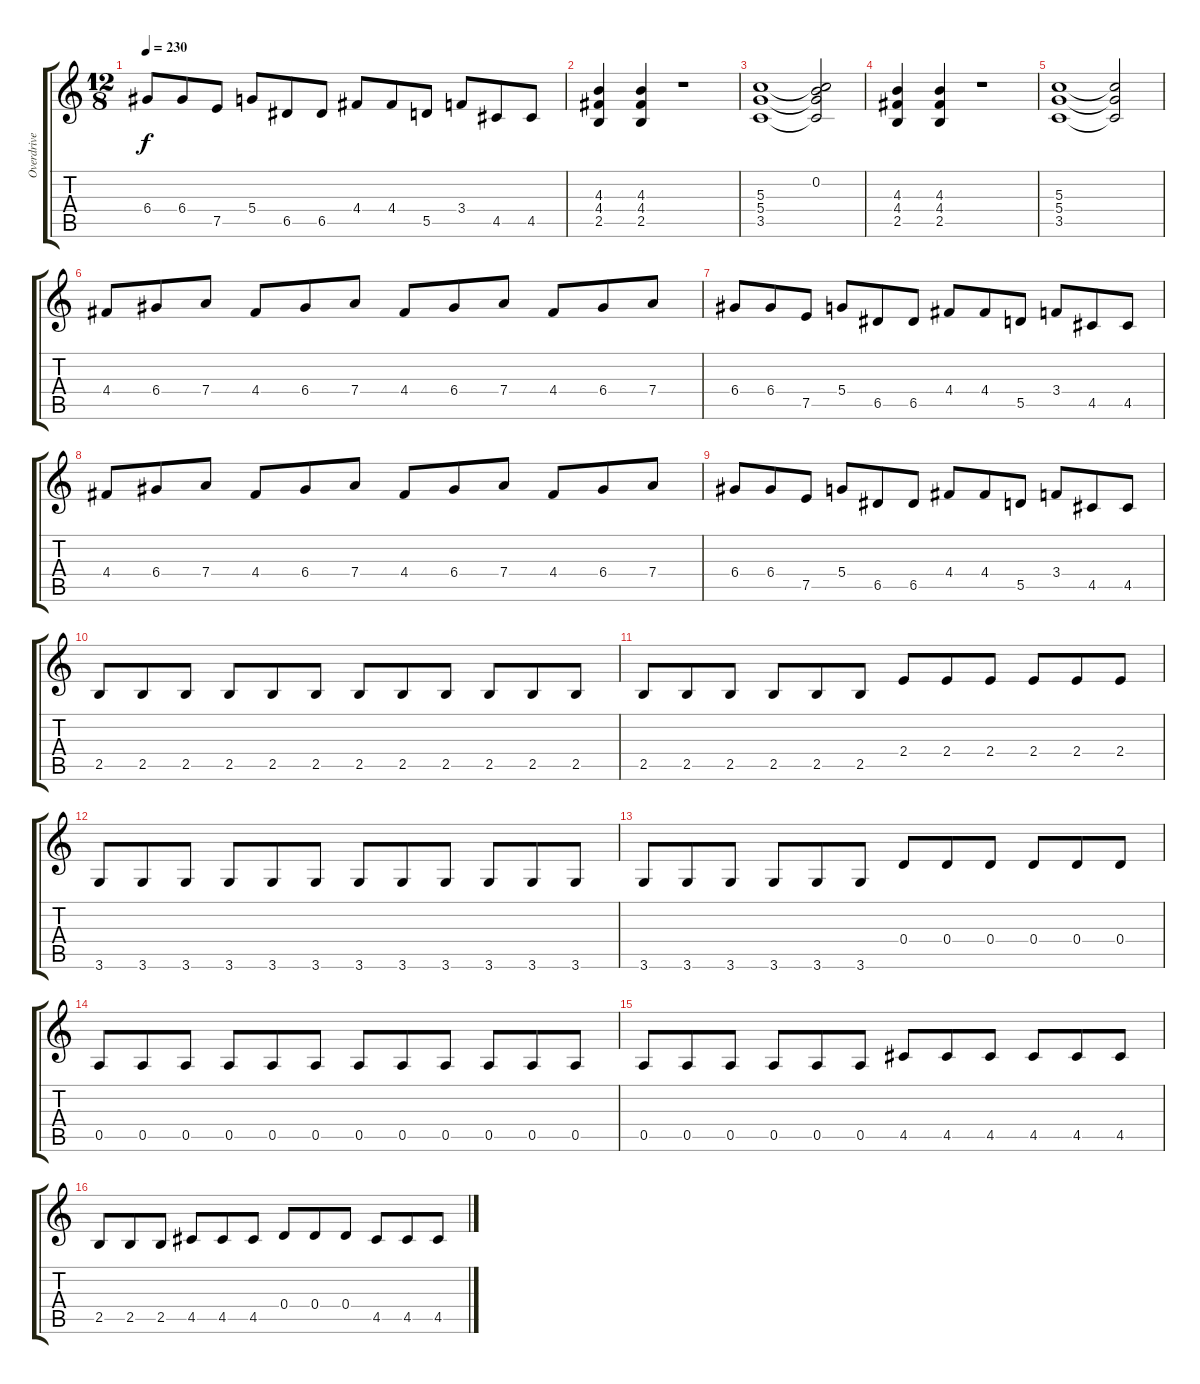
\track ("Overdrive" "Overdrive") {instrument overdrivenguitar}
\staff {score tabs}
\tuning (E4 B3 G3 D3 A2 E2) {hide}
\ts (12 8)
\tempo 230
\clef g2
\ks c
6.4.8{dy f} 6.4.8 7.5.8 5.4.8 6.5.8 6.5.8 4.4.8 4.4.8 5.5.8 3.4.8 4.5.8 4.5.8 |
(4.3 4.4 2.5).4 (4.3 4.4 2.5).4 r.1 |
(5.3 5.4 3.5).1 (0.2 5.3{t} 5.4{t} 3.5{t}).2 |
(4.3 4.4 2.5).4 (4.3 4.4 2.5).4 r.1 |
(5.3 5.4 3.5).1 (5.3{t} 5.4{t} 3.5{t}).2 |
4.4.8 6.4.8 7.4.8 4.4.8 6.4.8 7.4.8 4.4.8 6.4.8 7.4.8 4.4.8 6.4.8 7.4.8 |
6.4.8 6.4.8 7.5.8 5.4.8 6.5.8 6.5.8 4.4.8 4.4.8 5.5.8 3.4.8 4.5.8 4.5.8 |
4.4.8 6.4.8 7.4.8 4.4.8 6.4.8 7.4.8 4.4.8 6.4.8 7.4.8 4.4.8 6.4.8 7.4.8 |
6.4.8 6.4.8 7.5.8 5.4.8 6.5.8 6.5.8 4.4.8 4.4.8 5.5.8 3.4.8 4.5.8 4.5.8 |
2.5.8 2.5.8 2.5.8 2.5.8 2.5.8 2.5.8 2.5.8 2.5.8 2.5.8 2.5.8 2.5.8 2.5.8 |
2.5.8 2.5.8 2.5.8 2.5.8 2.5.8 2.5.8 2.4.8 2.4.8 2.4.8 2.4.8 2.4.8 2.4.8 |
3.6.8 3.6.8 3.6.8 3.6.8 3.6.8 3.6.8 3.6.8 3.6.8 3.6.8 3.6.8 3.6.8 3.6.8 |
3.6.8 3.6.8 3.6.8 3.6.8 3.6.8 3.6.8 0.4.8 0.4.8 0.4.8 0.4.8 0.4.8 0.4.8 |
0.5.8 0.5.8 0.5.8 0.5.8 0.5.8 0.5.8 0.5.8 0.5.8 0.5.8 0.5.8 0.5.8 0.5.8 |
0.5.8 0.5.8 0.5.8 0.5.8 0.5.8 0.5.8 4.5.8 4.5.8 4.5.8 4.5.8 4.5.8 4.5.8 |
2.5.8 2.5.8 2.5.8 4.5.8 4.5.8 4.5.8 0.4.8 0.4.8 0.4.8 4.5.8 4.5.8 4.5.8
